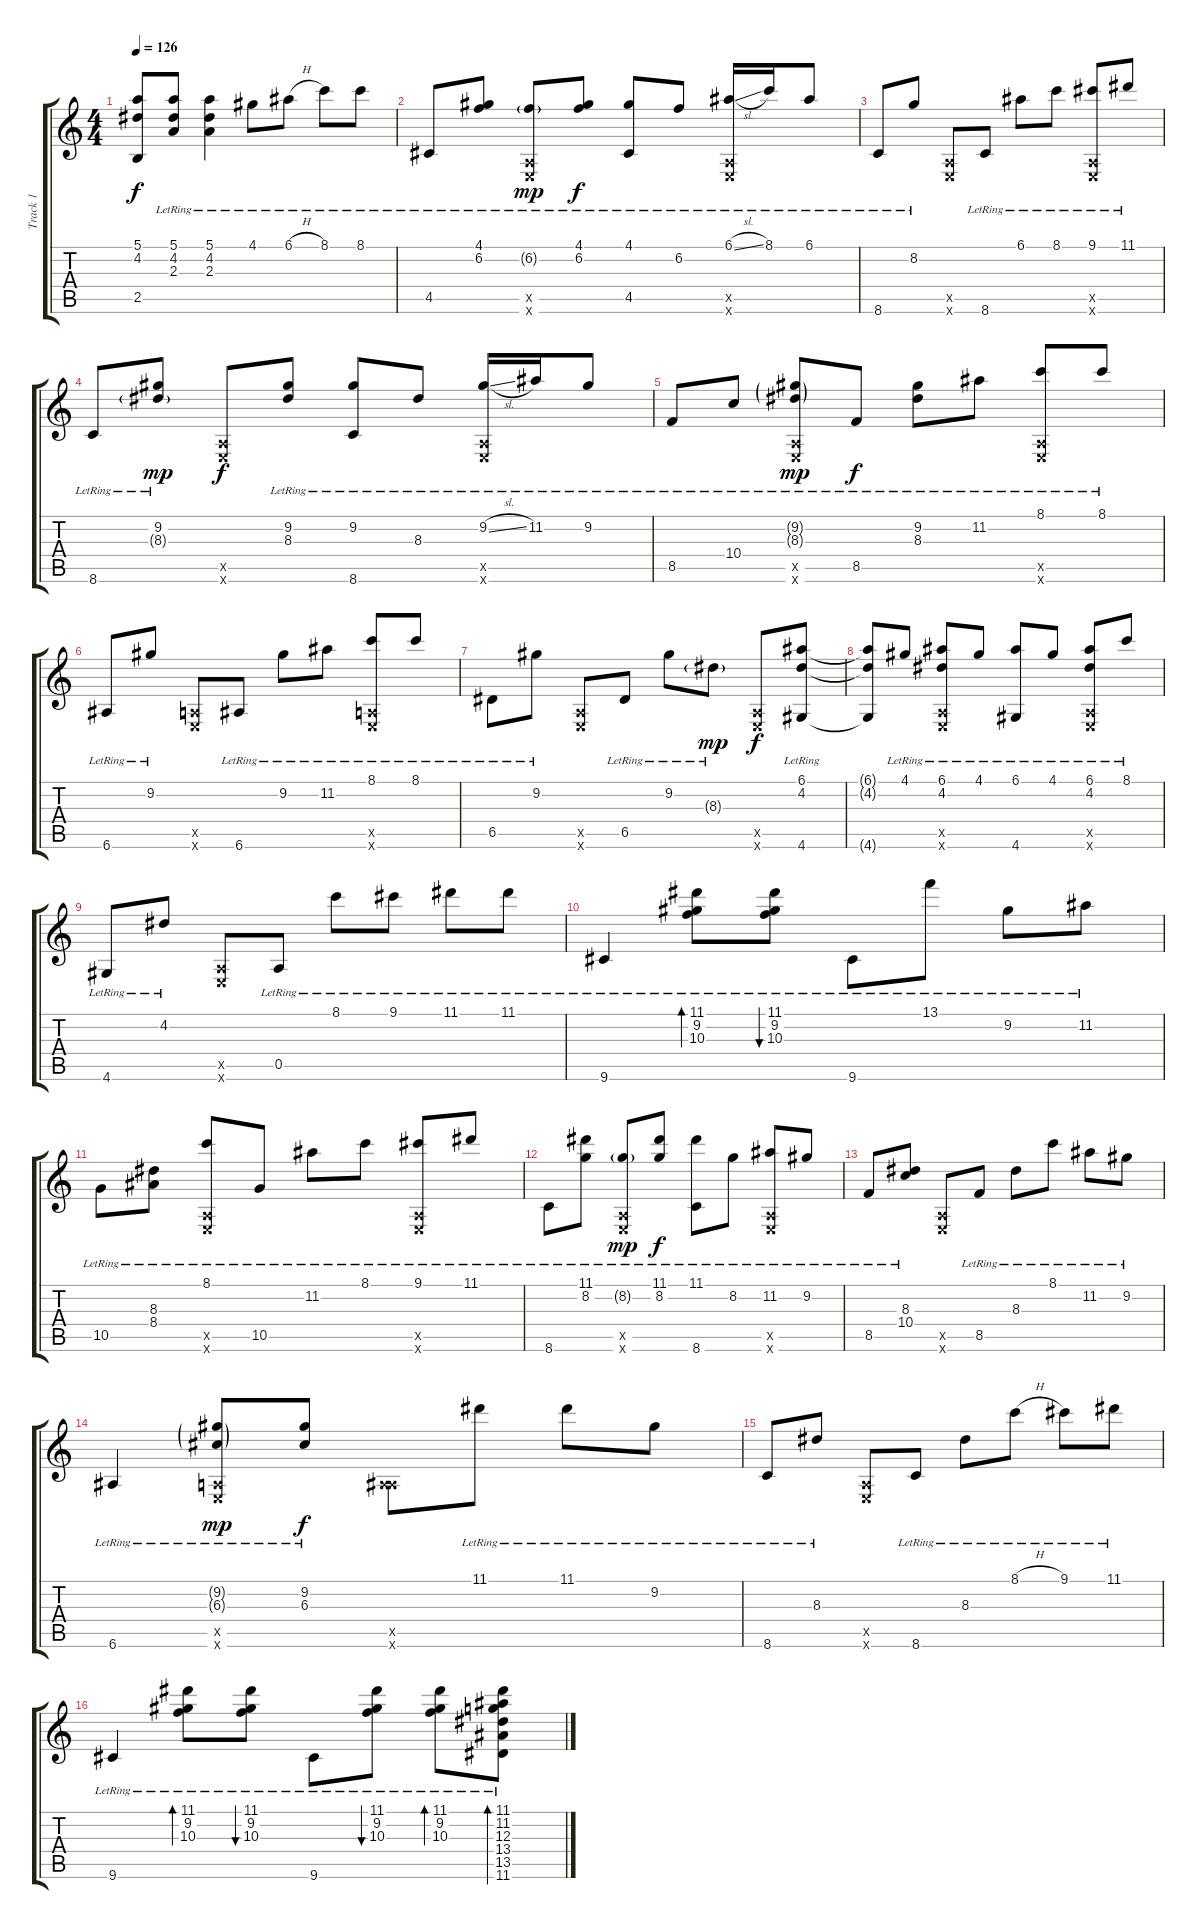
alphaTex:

\track ("Track 1" "Track 1") {instrument acousticguitarsteel}
\staff {score tabs}
\tuning (E4 B3 G3 D3 A2 E2) {hide}
\ts (4 4)
\tempo 126
\clef g2
\ks c
(5.1{t} 4.2{t} 2.5{t}).8{dy f} (5.1{lr} 4.2{lr} 2.3{lr}).8 (5.1{lr} 4.2{lr} 2.3{lr}).4 4.1{lr}.8 6.1{h lr}.8 8.1{lr}.8 8.1{lr}.8 |
4.5{lr}.8 (4.1{lr} 6.2{lr}).8 (6.2{g lr} 0.5{x} 0.6{x}).8{dy mp} (4.1{lr} 6.2{lr}).8{dy f} (4.1{lr} 4.5{lr}).8 6.2{lr}.8 (6.1{sl lr} 0.5{x} 0.6{x}).16 8.1{lr}.16 6.1{lr}.8 |
8.6{lr}.8 8.2{lr}.8 (0.5{x} 0.6{x}).8 8.6{lr}.8 6.1{lr}.8 8.1{lr}.8 (9.1{lr} 0.5{x} 0.6{x}).8 11.1{lr}.8 |
8.6{lr}.8 (9.2{lr} 8.3{g lr}).8{dy mp} (0.5{x} 0.6{x}).8{dy f} (9.2{lr} 8.3{lr}).8 (9.2{lr} 8.6{lr}).8 8.3{lr}.8 (9.2{sl lr} 0.5{x} 0.6{x}).16 11.2{lr}.16 9.2{lr}.8 |
8.5{lr}.8 10.4{lr}.8 (9.2{g lr} 8.3{g lr} 0.5{x} 0.6{x}).8{dy mp} 8.5{lr}.8{dy f} (9.2{lr} 8.3{lr}).8 11.2{lr}.8 (8.1{lr} 0.5{x} 0.6{x}).8 8.1{lr}.8 |
6.6{lr}.8 9.2{lr}.8 (0.5{x} 0.6{x}).8 6.6{lr}.8 9.2{lr}.8 11.2{lr}.8 (8.1{lr} 0.5{x} 0.6{x}).8 8.1{lr}.8 |
6.5{lr}.8 9.2{lr}.8 (0.5{x} 0.6{x}).8 6.5{lr}.8 9.2{lr}.8 8.3{g lr}.8{dy mp} (0.5{x} 0.6{x}).8{dy f} (6.1{lr} 4.2{lr} 4.6{lr}).8 |
(6.1{t} 4.2{t} 4.6{t}).8 4.1{lr}.8 (6.1{lr} 4.2{lr} 0.5{x} 0.6{x}).8 4.1{lr}.8 (6.1{lr} 4.6{lr}).8 4.1{lr}.8 (6.1{lr} 4.2{lr} 0.5{x} 0.6{x}).8 8.1{lr}.8 |
4.6{lr}.8 4.2{lr}.8 (0.5{x} 0.6{x}).8 0.5{lr}.8 8.1{lr}.8 9.1{lr}.8 11.1{lr}.8 11.1{lr}.8 |
9.6{lr}.4 (11.1{lr} 9.2{lr} 10.3{lr}).8{bd 30} (11.1{lr} 9.2{lr} 10.3{lr}).8{bu 30} 9.6{lr}.8 13.1{lr}.8 9.2{lr}.8 11.2{lr}.8 |
10.5{lr}.8 (8.3{lr} 8.4{lr}).8 (8.1{lr} 0.5{x} 0.6{x}).8 10.5{lr}.8 11.2{lr}.8 8.1{lr}.8 (9.1{lr} 0.5{x} 0.6{x}).8 11.1{lr}.8 |
8.6{lr}.8 (11.1{lr} 8.2{lr}).8 (8.2{g lr} 0.5{x} 0.6{x}).8{dy mp} (11.1{lr} 8.2{lr}).8{dy f} (11.1{lr} 8.6{lr}).8 8.2{lr}.8 (11.2{lr} 0.5{x} 0.6{x}).8 9.2{lr}.8 |
8.5{lr}.8 (8.3{lr} 10.4{lr}).8 (0.5{x} 0.6{x}).8 8.5{lr}.8 8.3{lr}.8 8.1{lr}.8 11.2{lr}.8 9.2{lr}.8 |
6.6{lr}.4 (9.2{g lr} 6.3{g lr} 0.5{x} 0.6{x}).8{dy mp} (9.2{lr} 6.3{lr}).8{dy f} (0.5{x} 6.6{x}).8 11.1{lr}.8 11.1{lr}.8 9.2{lr}.8 |
8.6{lr}.8 8.3{lr}.8 (0.5{x} 0.6{x}).8 8.6{lr}.8 8.3{lr}.8 8.1{h lr}.8 9.1{lr}.8 11.1{lr}.8 |
9.6{lr}.4 (11.1{lr} 9.2{lr} 10.3{lr}).8{bd 30} (11.1{lr} 9.2{lr} 10.3{lr}).8{bu 30} 9.6{lr}.8 (11.1{lr} 9.2{lr} 10.3{lr}).8{bu 30} (11.1{lr} 9.2{lr} 10.3{lr}).8{bd 30} (11.1{lr} 11.2{lr} 12.3{lr} 13.4{lr} 13.5{lr} 11.6{lr}).8{bd 30}
